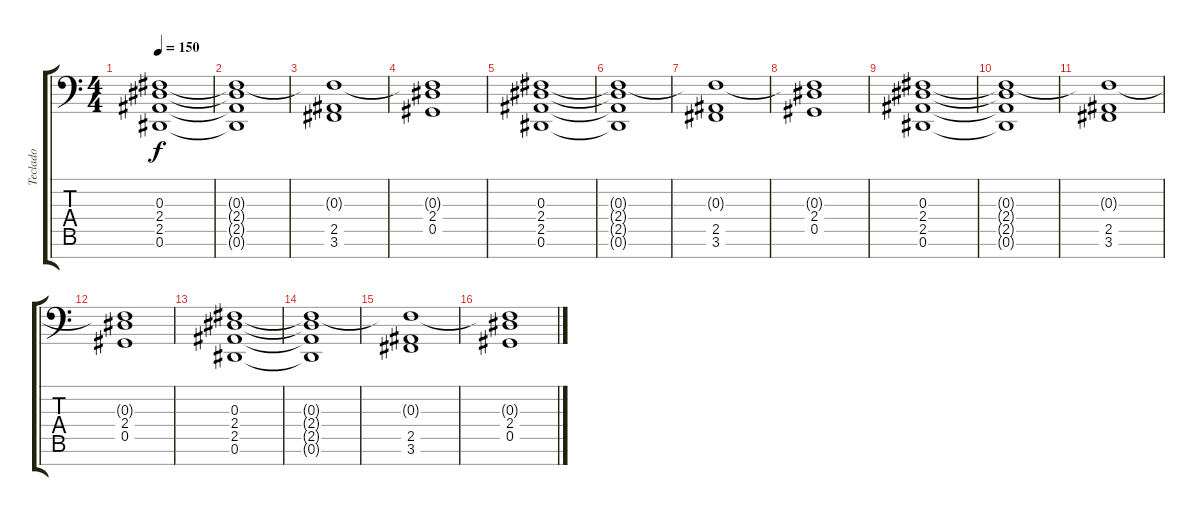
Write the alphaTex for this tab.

\track ("Teclado" "Teclado") {instrument stringensemble1}
\staff {score tabs}
\tuning (Bb4 Bb3 Gb3 Db3 Ab2 Eb2 Bb1) {hide}
\ts (4 4)
\tempo 150
\clef f4
\ks c
(0.3 2.4 2.5 0.6).1{dy f instrument stringensemble2} |
(0.3{t} 2.4{t} 2.5{t} 0.6{t}).1{instrument stringensemble1} |
(0.3{t} 2.5 3.6).1 |
(0.3{t} 2.4 0.5).1 |
(0.3 2.4 2.5 0.6).1{instrument stringensemble1} |
(0.3{t} 2.4{t} 2.5{t} 0.6{t}).1 |
(0.3{t} 2.5 3.6).1 |
(0.3{t} 2.4 0.5).1 |
(0.3 2.4 2.5 0.6).1{instrument stringensemble1} |
(0.3{t} 2.4{t} 2.5{t} 0.6{t}).1 |
(0.3{t} 2.5 3.6).1 |
(0.3{t} 2.4 0.5).1 |
(0.3 2.4 2.5 0.6).1{instrument stringensemble1} |
(0.3{t} 2.4{t} 2.5{t} 0.6{t}).1 |
(0.3{t} 2.5 3.6).1 |
(0.3{t} 2.4 0.5).1
